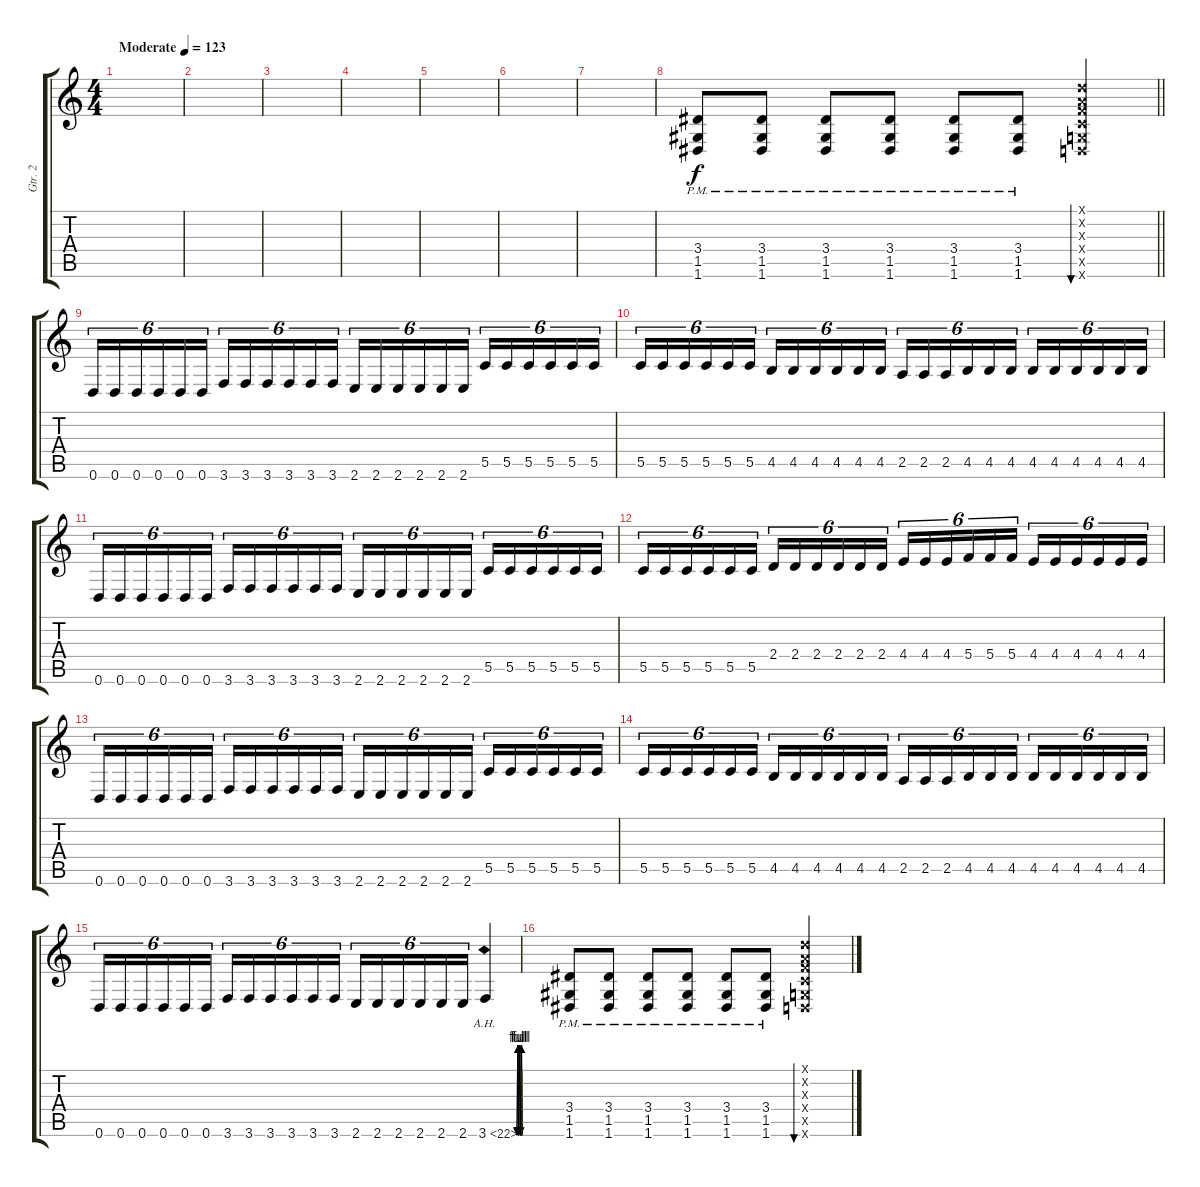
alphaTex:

\track ("Gtr. 2" "Gtr. 2") {instrument distortionguitar}
\staff {score tabs}
\tuning (D4 A3 F3 C3 G2 D2) {hide}
\ts (4 4)
\tempo (123 "Moderate")
\clef g2
\ks c
|
|
|
|
|
|
|
\barLineRight lightlight
(3.4{pm} 1.5{pm} 1.6{pm}).8 (3.4{pm} 1.5{pm} 1.6{pm}).8 (3.4{pm} 1.5{pm} 1.6{pm}).8 (3.4{pm} 1.5{pm} 1.6{pm}).8 (3.4{pm} 1.5{pm} 1.6{pm}).8 (3.4{pm} 1.5{pm} 1.6{pm}).8 (0.1{x} 0.2{x} 0.3{x} 0.4{x} 0.5{x} 0.6{x}).4{bu 480} |
0.6.16{tu (6 4)} 0.6.16{tu (6 4)} 0.6.16{tu (6 4)} 0.6.16{tu (6 4)} 0.6.16{tu (6 4)} 0.6.16{tu (6 4)} 3.6.16{tu (6 4)} 3.6.16{tu (6 4)} 3.6.16{tu (6 4)} 3.6.16{tu (6 4)} 3.6.16{tu (6 4)} 3.6.16{tu (6 4)} 2.6.16{tu (6 4)} 2.6.16{tu (6 4)} 2.6.16{tu (6 4)} 2.6.16{tu (6 4)} 2.6.16{tu (6 4)} 2.6.16{tu (6 4)} 5.5.16{tu (6 4)} 5.5.16{tu (6 4)} 5.5.16{tu (6 4)} 5.5.16{tu (6 4)} 5.5.16{tu (6 4)} 5.5.16{tu (6 4)} |
5.5.16{tu (6 4)} 5.5.16{tu (6 4)} 5.5.16{tu (6 4)} 5.5.16{tu (6 4)} 5.5.16{tu (6 4)} 5.5.16{tu (6 4)} 4.5.16{tu (6 4)} 4.5.16{tu (6 4)} 4.5.16{tu (6 4)} 4.5.16{tu (6 4)} 4.5.16{tu (6 4)} 4.5.16{tu (6 4)} 2.5.16{tu (6 4)} 2.5.16{tu (6 4)} 2.5.16{tu (6 4)} 4.5.16{tu (6 4)} 4.5.16{tu (6 4)} 4.5.16{tu (6 4)} 4.5.16{tu (6 4)} 4.5.16{tu (6 4)} 4.5.16{tu (6 4)} 4.5.16{tu (6 4)} 4.5.16{tu (6 4)} 4.5.16{tu (6 4)} |
0.6.16{tu (6 4)} 0.6.16{tu (6 4)} 0.6.16{tu (6 4)} 0.6.16{tu (6 4)} 0.6.16{tu (6 4)} 0.6.16{tu (6 4)} 3.6.16{tu (6 4)} 3.6.16{tu (6 4)} 3.6.16{tu (6 4)} 3.6.16{tu (6 4)} 3.6.16{tu (6 4)} 3.6.16{tu (6 4)} 2.6.16{tu (6 4)} 2.6.16{tu (6 4)} 2.6.16{tu (6 4)} 2.6.16{tu (6 4)} 2.6.16{tu (6 4)} 2.6.16{tu (6 4)} 5.5.16{tu (6 4)} 5.5.16{tu (6 4)} 5.5.16{tu (6 4)} 5.5.16{tu (6 4)} 5.5.16{tu (6 4)} 5.5.16{tu (6 4)} |
5.5.16{tu (6 4)} 5.5.16{tu (6 4)} 5.5.16{tu (6 4)} 5.5.16{tu (6 4)} 5.5.16{tu (6 4)} 5.5.16{tu (6 4)} 2.4.16{tu (6 4)} 2.4.16{tu (6 4)} 2.4.16{tu (6 4)} 2.4.16{tu (6 4)} 2.4.16{tu (6 4)} 2.4.16{tu (6 4)} 4.4.16{tu (6 4)} 4.4.16{tu (6 4)} 4.4.16{tu (6 4)} 5.4.16{tu (6 4)} 5.4.16{tu (6 4)} 5.4.16{tu (6 4)} 4.4.16{tu (6 4)} 4.4.16{tu (6 4)} 4.4.16{tu (6 4)} 4.4.16{tu (6 4)} 4.4.16{tu (6 4)} 4.4.16{tu (6 4)} |
0.6.16{tu (6 4)} 0.6.16{tu (6 4)} 0.6.16{tu (6 4)} 0.6.16{tu (6 4)} 0.6.16{tu (6 4)} 0.6.16{tu (6 4)} 3.6.16{tu (6 4)} 3.6.16{tu (6 4)} 3.6.16{tu (6 4)} 3.6.16{tu (6 4)} 3.6.16{tu (6 4)} 3.6.16{tu (6 4)} 2.6.16{tu (6 4)} 2.6.16{tu (6 4)} 2.6.16{tu (6 4)} 2.6.16{tu (6 4)} 2.6.16{tu (6 4)} 2.6.16{tu (6 4)} 5.5.16{tu (6 4)} 5.5.16{tu (6 4)} 5.5.16{tu (6 4)} 5.5.16{tu (6 4)} 5.5.16{tu (6 4)} 5.5.16{tu (6 4)} |
5.5.16{tu (6 4)} 5.5.16{tu (6 4)} 5.5.16{tu (6 4)} 5.5.16{tu (6 4)} 5.5.16{tu (6 4)} 5.5.16{tu (6 4)} 4.5.16{tu (6 4)} 4.5.16{tu (6 4)} 4.5.16{tu (6 4)} 4.5.16{tu (6 4)} 4.5.16{tu (6 4)} 4.5.16{tu (6 4)} 2.5.16{tu (6 4)} 2.5.16{tu (6 4)} 2.5.16{tu (6 4)} 4.5.16{tu (6 4)} 4.5.16{tu (6 4)} 4.5.16{tu (6 4)} 4.5.16{tu (6 4)} 4.5.16{tu (6 4)} 4.5.16{tu (6 4)} 4.5.16{tu (6 4)} 4.5.16{tu (6 4)} 4.5.16{tu (6 4)} |
0.6.16{tu (6 4)} 0.6.16{tu (6 4)} 0.6.16{tu (6 4)} 0.6.16{tu (6 4)} 0.6.16{tu (6 4)} 0.6.16{tu (6 4)} 3.6.16{tu (6 4)} 3.6.16{tu (6 4)} 3.6.16{tu (6 4)} 3.6.16{tu (6 4)} 3.6.16{tu (6 4)} 3.6.16{tu (6 4)} 2.6.16{tu (6 4)} 2.6.16{tu (6 4)} 2.6.16{tu (6 4)} 2.6.16{tu (6 4)} 2.6.16{tu (6 4)} 2.6.16{tu (6 4)} 3.6{be (custom 0 0 10 4 19 0 30 4 40 0 49 4 60 0) ah 19}.4 |
(3.4{pm} 1.5{pm} 1.6{pm}).8 (3.4{pm} 1.5{pm} 1.6{pm}).8 (3.4{pm} 1.5{pm} 1.6{pm}).8 (3.4{pm} 1.5{pm} 1.6{pm}).8 (3.4{pm} 1.5{pm} 1.6{pm}).8 (3.4{pm} 1.5{pm} 1.6{pm}).8 (0.1{x} 0.2{x} 0.3{x} 0.4{x} 0.5{x} 0.6{x}).4{bu 480}
